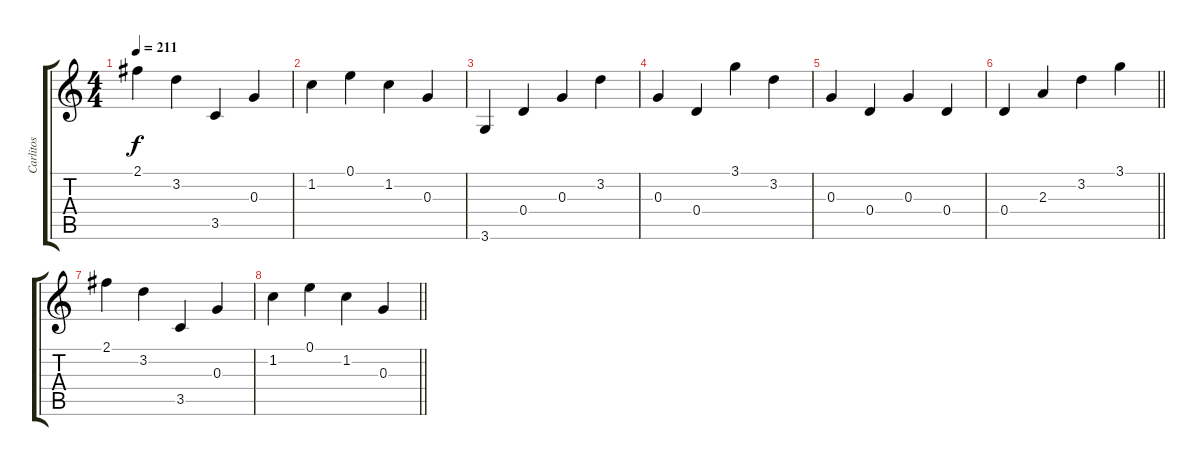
\track ("Carlitos " "Carlitos ") {instrument acousticguitarsteel}
\staff {score tabs}
\tuning (E4 B3 G3 D3 A2 E2) {hide}
\ts (4 4)
\tempo 211
\clef g2
\ks c
2.1.4{dy f} 3.2.4 3.5.4 0.3.4 |
1.2.4 0.1.4 1.2.4 0.3.4 |
3.6.4 0.4.4 0.3.4 3.2.4 |
0.3.4 0.4.4 3.1.4 3.2.4 |
0.3.4 0.4.4 0.3.4 0.4.4 |
\barLineRight lightlight
0.4.4 2.3.4 3.2.4 3.1.4 |
2.1.4 3.2.4 3.5.4 0.3.4 |
\barLineRight lightlight
1.2.4 0.1.4 1.2.4 0.3.4
